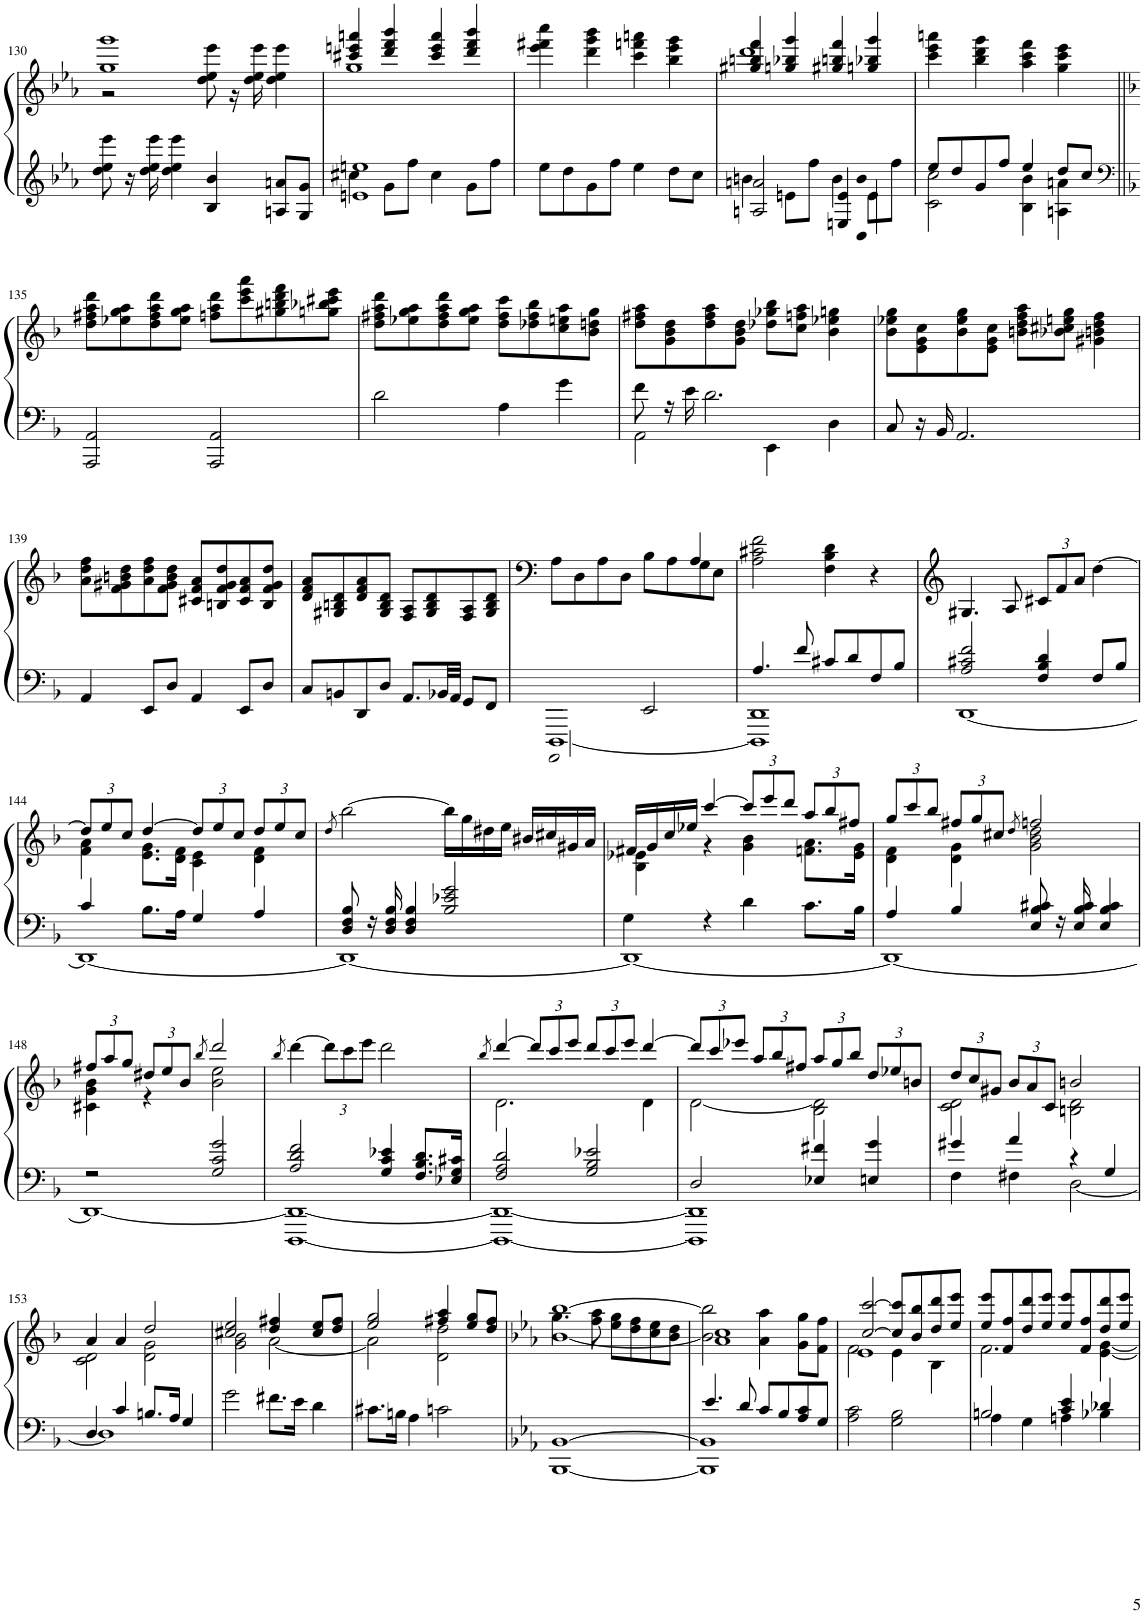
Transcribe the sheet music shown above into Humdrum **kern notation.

**kern	**kern
*part1	*part1
*staff2	*staff1
*I"Klavier	*
*I'Klav.	*
!!LO:PB:g=z
*clefG2	*clefG2
*k[b-e-a-]	*k[b-e-a-]
*M4/4	*M4/4
=130	=130
*	*^
8dd\ 8ee-\ 8eee-\	1gg 1ggg	2r
16r	.	.
16dd\ 16ee-\ 16eee-\	.	.
4dd\ 4ee-\ 4eee-\	.	.
4B-/ 4b-/	.	8dd\ 8ee-\ 8eee-\
.	.	16r
.	.	16dd\ 16ee-\ 16eee-\
8An/ 8an/L	.	4dd\ 4ee-\ 4eee-\
8G/ 8g/J	.	.
=131	=131	=131
*^	*	*
1en 1een	4cc#X\	4ccc#X/ 4eeen/ 4aaan/	1gg
.	8g\L	4ddd/ 4fff/ 4bbb-/	.
.	8ff\J	.	.
.	4cc#\	4ccc#/ 4eee/ 4aaa/	.
.	8g\L	4ddd/ 4fff/ 4bbb-/	.
.	8ff\J	.	.
*v	*v	*	*
*	*v	*v
=132	=132
8ee-\L	4eee-\ 4fff#X\ 4cccc\
8dd\	.
8g\	4ddd\ 4ggg\ 4bbb-\
8ff\J	.
4ee-\	4ccc\ 4fffn\ 4aaan\
8dd\L	4bb-\ 4eee-\ 4ggg\
8cc\J	.
=133	=133
*^	*^
2An/ 2an/	4bn\	4gg#X/ 4bbn/ 4fff/	1ddd
.	8en\L	4ggn/ 4bb-X/ 4ggg/	.
.	8ff\J	.	.
4En/ 4e/	4b\	4gg#X/ 4bbn/ 4fff/	.
4d/ 4dd/	8e\L	4ggn/ 4bb-X/ 4ggg/	.
.	8ff\J	.	.
*	*	*v	*v
=134	=134	=134
2c\ 2cc\	8ee-/L	4ccc\ 4eee-\ 4aaan\
.	8dd/	.
.	8g/	4bb-\ 4ddd\ 4ggg\
.	8ff/J	.
4B-\ 4b-\	4ee-/	4aa-\ 4ccc\ 4fff\
4An\ 4an\	8dd/L	4gg\ 4ccc\ 4eee-\
.	8cc/J	.
*v	*v	*
!!LO:LB:g=z
=135||	=135||
*clefF4	*
*k[b-]	*k[b-]
2AAA/ 2AA/	8dd\ 8ff#X\ 8aa\ 8ddd\L
.	8ee-X\ 8gg\ 8aa\
.	8dd\ 8ff#\ 8aa\ 8ddd\
.	8ee-\ 8gg\ 8aa\J
2AAA/ 2AA/	8ffn\ 8aa\ 8ddd\L
.	8ccc\ 8eee\ 8aaa\
.	8gg#X\ 8bbn\ 8ddd\ 8fff\
.	8ggn\ 8bb-X\ 8ccc#X\ 8eee\J
=136	=136
2d\	8dd\ 8ff#X\ 8aa\ 8ddd\L
.	8ee-X\ 8gg\ 8aa\
.	8dd\ 8ff#\ 8aa\ 8ddd\
.	8ee-\ 8gg\ 8aa\J
4A\	8dd\ 8ff#\ 8ccc\L
.	8dd-X\ 8ff#\ 8bb-\
4g\	8cc\ 8een\ 8aa\
.	8b-\ 8ddn\ 8gg\J
=137	=137
*^	*
8f\	2AA\	8dd\ 8ff#X\ 8aa\L
16r	.	8g\ 8b-\ 8dd\
16e\	.	.
2.d\	.	8dd\ 8ff#\ 8aa\
.	.	8g\ 8b-\ 8dd\J
.	4EE\	8dd-X\ 8gg-X\ 8bb-\L
.	.	8cc\ 8ffn\ 8aa\J
.	4D\	4b-\ 4ee-X\ 4ggn\
*v	*v	*
=138	=138
8C/	8b-\ 8ee-X\ 8gg\L
16r	8e\ 8g\ 8cc\
16BB-/	.
2.AA/	8b-\ 8ee-\ 8gg\
.	8e\ 8g\ 8cc\J
.	8bn\ 8dd\ 8ff\ 8aa\L
.	8b-X\ 8cc#X\ 8een\ 8gg\J
.	4g#X\ 4bn\ 4dd\ 4ff\
!!LO:LB:g=z
=139	=139
4AA/	8a\ 8dd\ 8ff\L
.	8f\ 8g#X\ 8bn\ 8dd\
8EE/L	8a\ 8dd\ 8ff\
8D/J	8f\ 8g#\ 8b\ 8dd\J
4AA/	8c#X/ 8f/ 8a/L
.	8Bn/ 8f/ 8g#/ 8dd/
8EE/L	8c#/ 8f/ 8a/
8D/J	8B/ 8f/ 8g#/ 8dd/J
=140	=140
8C/L	8d/ 8f/ 8a/L
8BBn/	8G#X/ 8Bn/ 8d/
8DD/	8d/ 8f/ 8a/
8D/J	8G#/ 8B/ 8d/J
8.AA/L	8F/ 8A/L
.	8G#/ 8B/ 8d/
32BB-X/LL	.
32AA/JJJ	.
8GG/L	8F/ 8A/
8FF/J	8G#/ 8B/ 8d/J
=141	=141
*^	*^
[<1DDD	2DD/	8A\L	2.ryy
.	.	8D\	.
.	.	8A\	.
.	.	8D\J	.
.	2EE/	8B-\L	.
.	.	8A\	.
.	.	8G\	4A/
.	.	8E\J	.
*	*	*v	*v
=142	=142	=142
4.A/	1DDD] 1DD	2A\ 2c#X\ 2f\
8f/	.	.
8c#X/L	.	4F\ 4B-\ 4d\
8d/	.	.
8F/	.	4r
8B-/J	.	.
=143	=143	=143
2A/ 2c#X/ 2f/	[1DD	4.G#X/
.	.	8A/
*	*	*Xbrackettup
4F/ 4B-/ 4d/	.	12c#X/L
.	.	12f/
.	.	12a/J
8F/L	.	[>4dd\
8B-/J	.	.
!!LO:LB:g=z
=144	=144	=144
*	*	*^
4c/	1DD_	12dd/L]	4f\ 4a\
.	.	12ee/	.
.	.	12cc/J	.
8.B-\L	.	[4dd/	8.e\ 8.g\L
16A\Jk	.	.	16d\ 16f\Jk
4G/	.	12dd/L]	4c\ 4e\
.	.	12ee/	.
.	.	12cc/J	.
4A/	.	12dd/L	4d\ 4f\
.	.	12ee/	.
.	.	12cc/J	.
*	*	*v	*v
=145	=145	=145
.	.	8qdd/
8D/ 8F/ 8B-/	1DD_	[2bb-\
16r	.	.
16D/ 16F/ 16B-/	.	.
4D/ 4F/ 4B-/	.	.
2B-/ 2e-X/ 2g/	.	16bb-\LL]
.	.	16gg\
.	.	16dd#X\
.	.	16ee\JJ
.	.	16b#X/LL
.	.	16cc#X/
.	.	16g#X/
.	.	16a/JJ
=146	=146	=146
*	*	*^
4G\	1DD_	16f#X/LL	4B-\ 4e-X\
.	.	16g/	.
.	.	16cc/	.
.	.	16ee-X/JJ	.
4r	.	[4ccc/	4r
4d\	.	12ccc/L]	4g\ 4b-\
.	.	12eee/	.
.	.	12ddd/J	.
8.c\L	.	12aa/L	8.fn\ 8.a\L
.	.	12bb-/	.
.	.	12ff#X/J	.
16B-\Jk	.	.	16e-\ 16g\Jk
=147	=147	=147	=147
4A/	1DD_	12gg/L	4d\ 4f\
.	.	12ccc/	.
.	.	12bb-/J	.
4B-/	.	12ff#X/L	4d\ 4g\
.	.	12gg/	.
.	.	12cc#X/J	.
.	.	8qdd/	.
8E/ 8B-/ 8c#X/	.	2ffn/	2g\ 2b-\ 2dd\
16r	.	.	.
16E/ 16B-/ 16c#/	.	.	.
4E/ 4B-/ 4c#/	.	.	.
!!LO:LB:g=z	!!
=148	=148	=148	=148
2r	1DD_	12ff#X/L	4c#X\ 4g\ 4b-\
.	.	12aa/	.
.	.	12gg/J	.
.	.	12dd#X/L	4r
.	.	12ee/	.
.	.	12b-/J	.
.	.	8qbb-/	.
2G/ 2c/ 2g/	.	2ddd/	2b-\ 2ee\
*	*	*v	*v
=149	=149	=149
.	.	8qbb-/
2A/ 2d/ 2f/	[1DDD 1DD_	[4ddd\
.	.	12ddd\L]
.	.	12ccc\
.	.	12eee\J
4G/ 4c/ 4e-X/	.	2ddd\
8.F/ 8.B-/ 8.d/L	.	.
16E-X/ 16G/ 16c#X/Jk	.	.
=150	=150	=150
.	.	8qbb-/
*	*	*^
2F/ 2A/ 2d/	1DDD_ 1DD_	[4ddd/	2.d\
.	.	12ddd/L]	.
.	.	12ccc/	.
.	.	12eee/J	.
2G/ 2B-/ 2e-X/	.	12ddd/L	.
.	.	12ccc/	.
.	.	12eee/J	.
.	.	[4ddd/	4d\
=151	=151	=151	=151
2D/	1DDD] 1DD]	12ddd/L]	[2d\
.	.	12ccc/	.
.	.	12eee-X/J	.
.	.	12aa/L	.
.	.	12bb-/	.
.	.	12ff#X/J	.
4E-X/ 4f#X/	.	12aa/L	2B-\ 2d\]
.	.	12gg/	.
.	.	12bb-/J	.
4En/ 4g/	.	12dd/L	.
.	.	12ee-X/	.
.	.	12bn/J	.
=152	=152	=152	=152
4g#X/	4F\	12dd/L	2c\ 2d\
.	.	12cc/	.
.	.	12g#X/J	.
4a/	4F#X\	12b-/L	.
.	.	12a/	.
.	.	12c/J	.
4r	[2D\	2bn/	2Bn\ 2d\
4G/	.	.	.
!!LO:LB:g=z	!!
=153	=153	=153	=153
4D/	1D]	4a/	2c\ 2d\
4c/	.	4a/	.
8.Bn/L	.	2dd/	2d\ 2g\
16A/Jk	.	.	.
4G/	.	.	.
*v	*v	*	*
=154	=154	=154
2g\	2cc#X/ 2ee/	2g\ 2b-\
8.f#X\L	4dd/ 4ff#X/	[2a\
16e\Jk	.	.
4d\	8cc#/ 8ee/L	.
.	8dd/ 8ff#/J	.
=155	=155	=155
8.c#X\L	2ee/ 2gg/	2a\]
16Bn\Jk	.	.
4A\	.	.
2cn\	4ff#X/ 4aa/	2d\ 2dd\
.	8ee/ 8gg/L	.
.	8dd/ 8ff#/J	.
=156	=156	=156
*k[b-e-a-]	*k[b-e-a-]	*
[<1BBB- [1BB-	4.gg\	[1b- [>1bb-
.	8ff\ 8aa-\	.
.	8ee-\ 8gg\L	.
.	8dd\ 8ff\	.
.	8cc\ 8ee-\	.
.	8b-\ 8dd\J	.
=157	=157	=157
*^	*	*
1BBB-] 1BB-]	4.e-/	1a- 1cc	2b-\] 2bb-\]
.	8d/	.	.
.	8c/L	.	4a-\ 4aa-\
.	8B-/	.	.
.	8A-/ 8c/	.	8g\ 8gg\L
.	8G/J	.	8f\ 8ff\J
*v	*v	*	*
=158	=158	=158
*	*	*^
2A-\ 2c\	[2cc/ [2ccc/	2f\	1e-
2G\ 2B-\	8cc/] 8ccc/]L	4e-\	.
.	8b-/ 8bb-/	.	.
.	8dd/ 8ddd/	4B-\	.
.	8ee-/ 8eee-/J	.	.
*	*	*v	*v
=159	=159	=159
*^	*	*
2Bn/	4A-\	8ee-/ 8eee-/L	2.f\
.	.	8f/ 8ff/	.
.	4G\	8dd/ 8ddd/	.
.	.	8ee-/ 8eee-/J	.
4c/ 4e-/	4An\	8ee-/ 8eee-/L	.
.	.	8f/ 8ff/	.
4d-X/	4B-X\	8dd/ 8ddd/	[4e-\ [4g\
.	.	8ee-/ 8eee-/J	.
*v	*v	*	*
*	*v	*v
=	=
*-	*-
